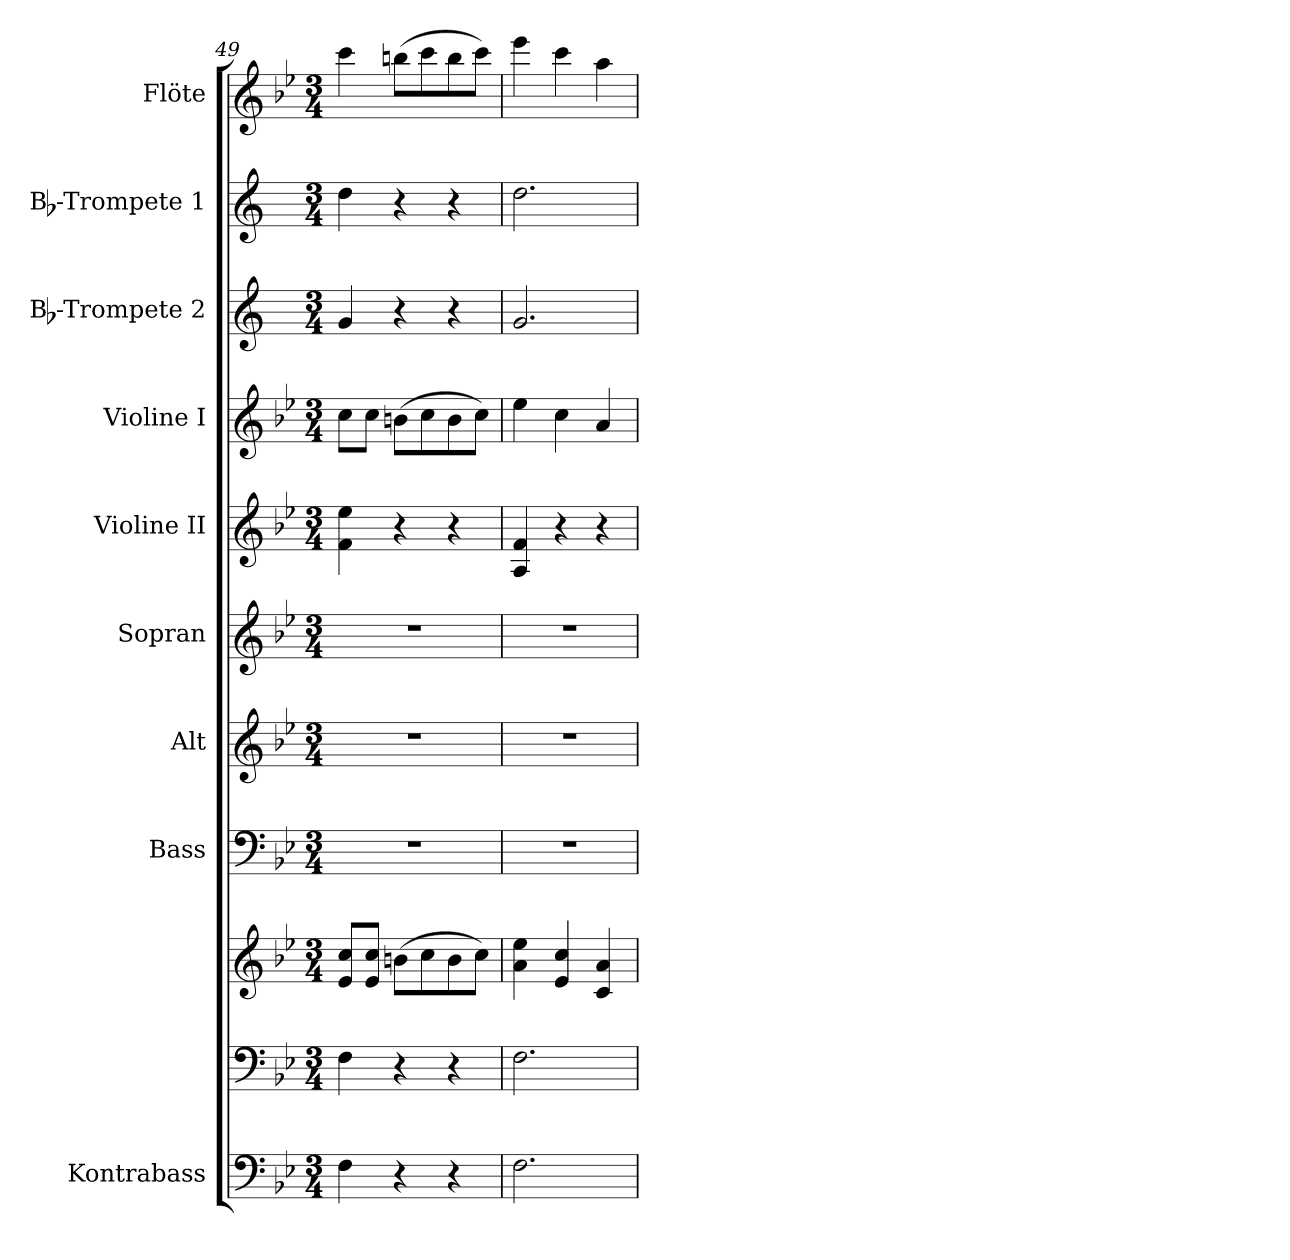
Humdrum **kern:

**kern	**kern	**kern	**kern	**kern	**kern	**kern	**kern	**kern	**kern	**kern
*part10	*part9	*part9	*part8	*part7	*part6	*part5	*part4	*part3	*part2	*part1
*staff11	*staff10	*staff9	*staff8	*staff7	*staff6	*staff5	*staff4	*staff3	*staff2	*staff1
*I"Kontrabass	*	*	*I"Bass	*I"Alt	*I"Sopran	*I"Violine II	*I"Violine I	*I"Bb-Trompete 2	*I"Bb-Trompete 1	*I"Flöte
*I'Kb.	*	*	*I'B.	*I'A.	*I'S.	*I'Vl. II	*I'Vl. I	*I'Bb Trp. 2	*I'Bb Trp. 1	*I'Fl.
*clefF4	*clefF4	*clefG2	*clefF4	*clefG2	*clefG2	*clefG2	*clefG2	*clefG2	*clefG2	*clefG2
*ITrd7c12	*	*	*	*	*	*	*	*ITrd1c2	*ITrd1c2	*
*k[b-e-]	*k[b-e-]	*k[b-e-]	*k[b-e-]	*k[b-e-]	*k[b-e-]	*k[b-e-]	*k[b-e-]	*k[b-e-]	*k[b-e-]	*k[b-e-]
*B-:	*B-:	*B-:	*B-:	*B-:	*B-:	*B-:	*B-:	*B-:	*B-:	*B-:
*M3/4	*M3/4	*M3/4	*M3/4	*M3/4	*M3/4	*M3/4	*M3/4	*M3/4	*M3/4	*M3/4
=49	=49	=49	=49	=49	=49	=49	=49	=49	=49	=49
4FF\	4F\	8e-/ 8cc/L	2.r	2.r	2.r	4f\ 4ee-\	8cc\L	4f/	4cc\	4ccc\
.	.	8e-/ 8cc/J	.	.	.	.	8cc\J	.	.	.
4r	4r	(>8bn\L	.	.	.	4r	(>8bn\L	4r	4r	(>8bbn\L
.	.	8cc\	.	.	.	.	8cc\	.	.	8ccc\
4r	4r	8b\	.	.	.	4r	8b\	4r	4r	8bb\
.	.	8cc\J)	.	.	.	.	8cc\J)	.	.	8ccc\J)
=50	=50	=50	=50	=50	=50	=50	=50	=50	=50	=50
2.FF\	2.F\	4a\ 4ee-\	2.r	2.r	2.r	4A/ 4f/	4ee-\	2.f/	2.cc\	4eee-\
.	.	4e-/ 4cc/	.	.	.	4r	4cc\	.	.	4ccc\
.	.	4c/ 4a/	.	.	.	4r	4a/	.	.	4aa\
=	=	=	=	=	=	=	=	=	=	=
*-	*-	*-	*-	*-	*-	*-	*-	*-	*-	*-
